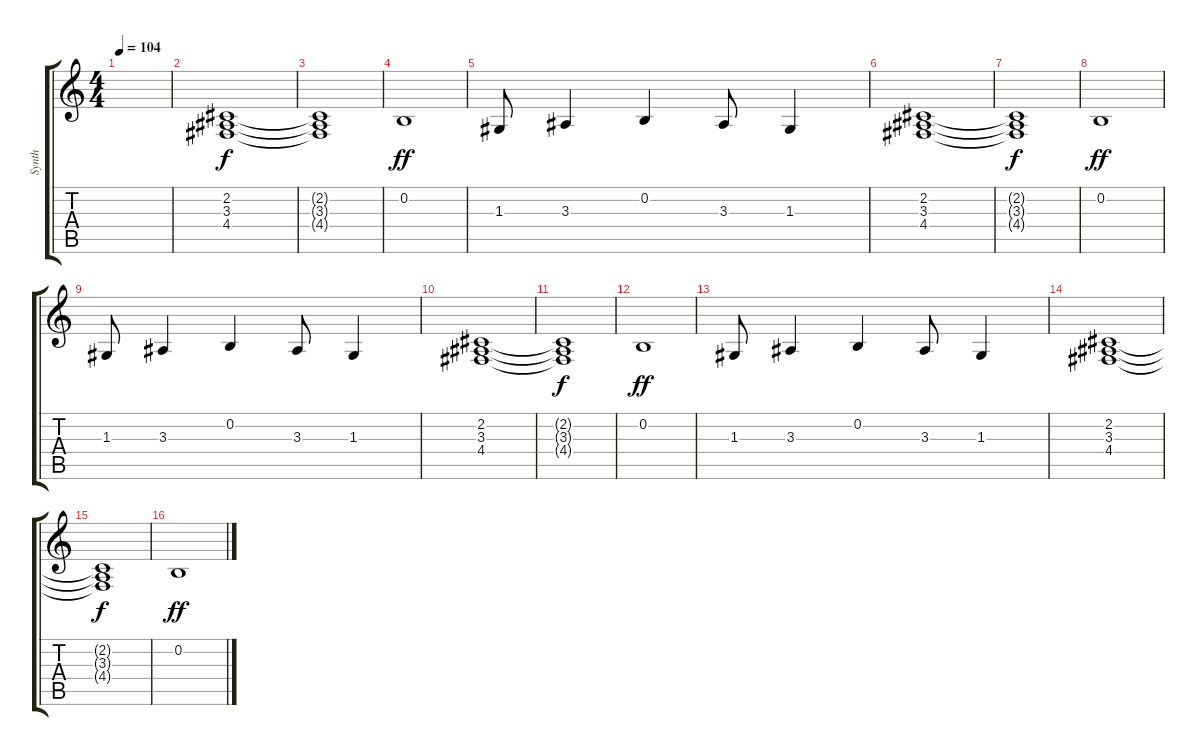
\track ("Synth" "Synth") {instrument pad2warm}
\staff {score tabs}
\tuning (E4 B3 G3 D3 A2 E2) {hide}
\ts (4 4)
\tempo 104
\clef g2
\ks c
|
(2.2 3.3 4.4).1 |
(2.2{t} 3.3{t} 4.4{t}).1{dy f} |
0.2.1{dy ff} |
1.3.8 3.3.4 0.2.4 3.3.8 1.3.4 |
(2.2 3.3 4.4).1 |
(2.2{t} 3.3{t} 4.4{t}).1{dy f} |
0.2.1{dy ff} |
1.3.8 3.3.4 0.2.4 3.3.8 1.3.4 |
(2.2 3.3 4.4).1 |
(2.2{t} 3.3{t} 4.4{t}).1{dy f} |
0.2.1{dy ff} |
1.3.8 3.3.4 0.2.4 3.3.8 1.3.4 |
(2.2 3.3 4.4).1 |
(2.2{t} 3.3{t} 4.4{t}).1{dy f} |
0.2.1{dy ff}
